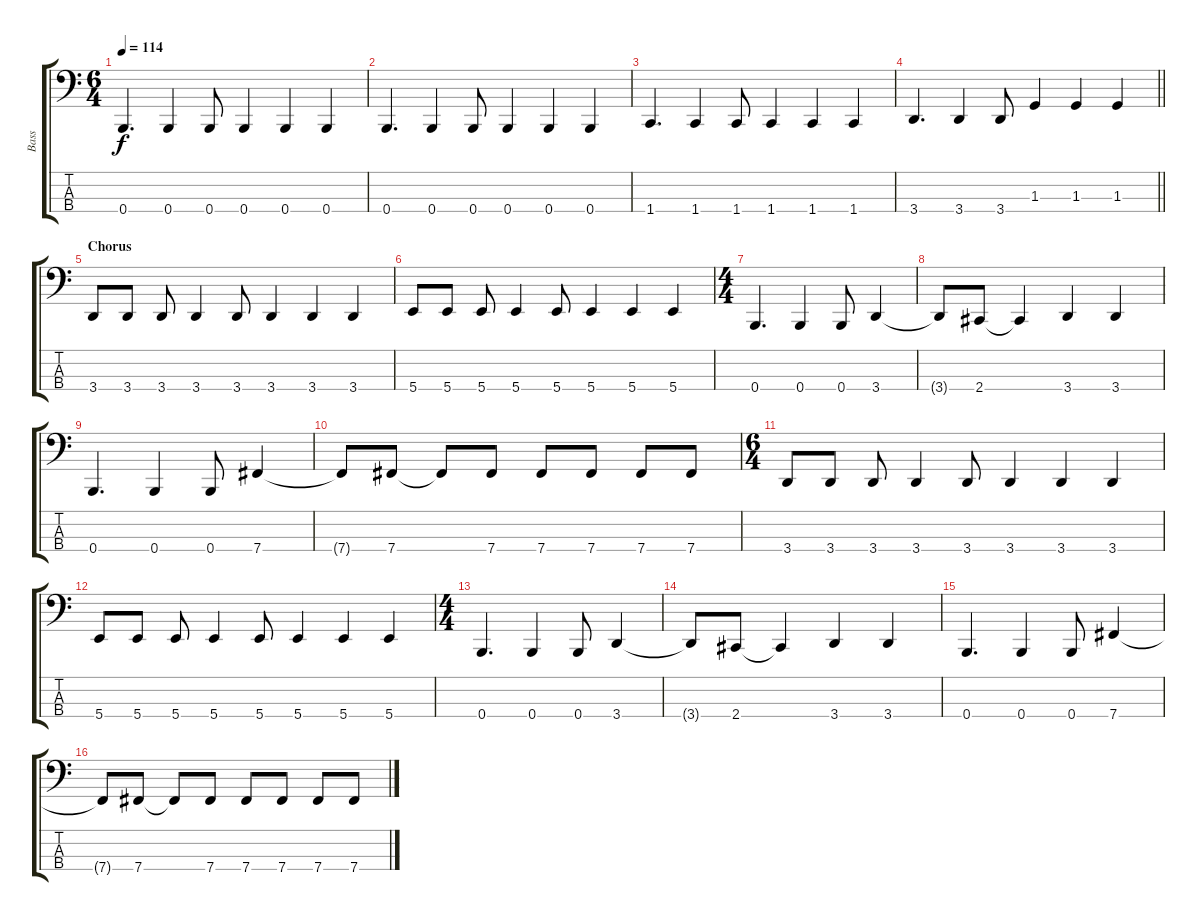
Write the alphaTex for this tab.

\track ("Bass" "Bass") {instrument electricbassfinger}
\staff {score tabs}
\tuning (E2 B1 Gb1 B0) {hide}
\ts (6 4)
\tempo 114
\clef f4
\ks c
0.4.4{d dy f} 0.4.4 0.4.8 0.4.4 0.4.4 0.4.4 |
0.4.4{d} 0.4.4 0.4.8 0.4.4 0.4.4 0.4.4 |
1.4.4{d} 1.4.4 1.4.8 1.4.4 1.4.4 1.4.4 |
\barLineRight lightlight
3.4.4{d} 3.4.4 3.4.8 1.3.4 1.3.4 1.3.4 |
\section ("" "Chorus")
3.4.8 3.4.8 3.4.8 3.4.4 3.4.8 3.4.4 3.4.4 3.4.4 |
5.4.8 5.4.8 5.4.8 5.4.4 5.4.8 5.4.4 5.4.4 5.4.4 |
\ts (4 4)
0.4.4{d} 0.4.4 0.4.8 3.4.4 |
3.4{t}.8 2.4.8 2.4{t}.4 3.4.4 3.4.4 |
0.4.4{d} 0.4.4 0.4.8 7.4.4 |
7.4{t}.8 7.4.8 7.4{t}.8 7.4.8 7.4.8 7.4.8 7.4.8 7.4.8 |
\ts (6 4)
3.4.8 3.4.8 3.4.8 3.4.4 3.4.8 3.4.4 3.4.4 3.4.4 |
5.4.8 5.4.8 5.4.8 5.4.4 5.4.8 5.4.4 5.4.4 5.4.4 |
\ts (4 4)
0.4.4{d} 0.4.4 0.4.8 3.4.4 |
3.4{t}.8 2.4.8 2.4{t}.4 3.4.4 3.4.4 |
0.4.4{d} 0.4.4 0.4.8 7.4.4 |
7.4{t}.8 7.4.8 7.4{t}.8 7.4.8 7.4.8 7.4.8 7.4.8 7.4.8
